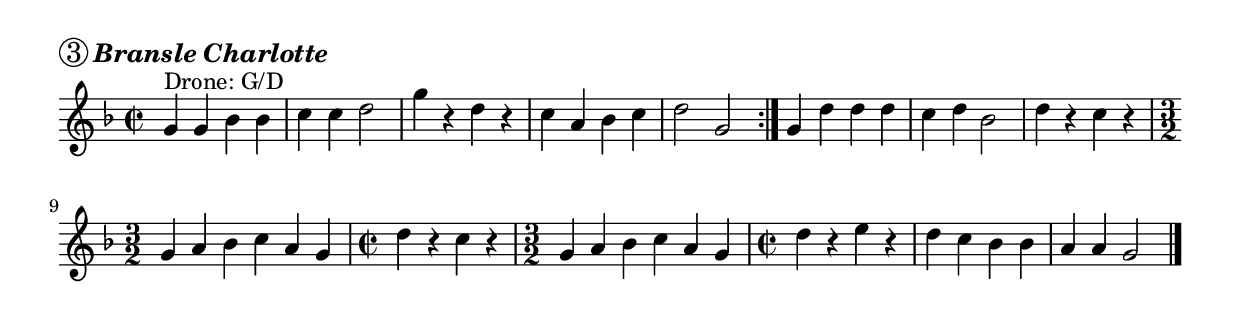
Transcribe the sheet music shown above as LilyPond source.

% ---
% name: Charlotte Bransle
% alt_name: Bransle Charlotte
% dancers: 2@Two or More People

\include "music/include/fb_functions.ly"
%#(set-global-staff-size 18)
\include "english.ly"
%#(set-default-paper-size "letter")




  % CHARLOTTE
  \score {
    \new Staff \relative c'' {
      \time 2/2
      \key g \dorian
      \repeat volta 2 {
        g4^\markup{Drone: G/D} g bf bf c c d2 |
        g4 r d4 r |
        c4 a bf c d2 g, 
      }
      g4 d' d d c d bf2 d4 r c r |
      \time 3/2 g a bf c a g |
      \time 2/2 d' r c r |
      \time 3/2 g a bf c a g |

      \time 2/2 d' r e r |
      d c bf bf a a g2 \bar "|."
    }

    \header { piece = \markup { \huge \circle  3 \large \italic { \bold{Bransle Charlotte} } } }
    \layout { indent = 0\mm }
  }

 




\version "2.10.10"  % necessary for upgrading to future LilyPond versions.

